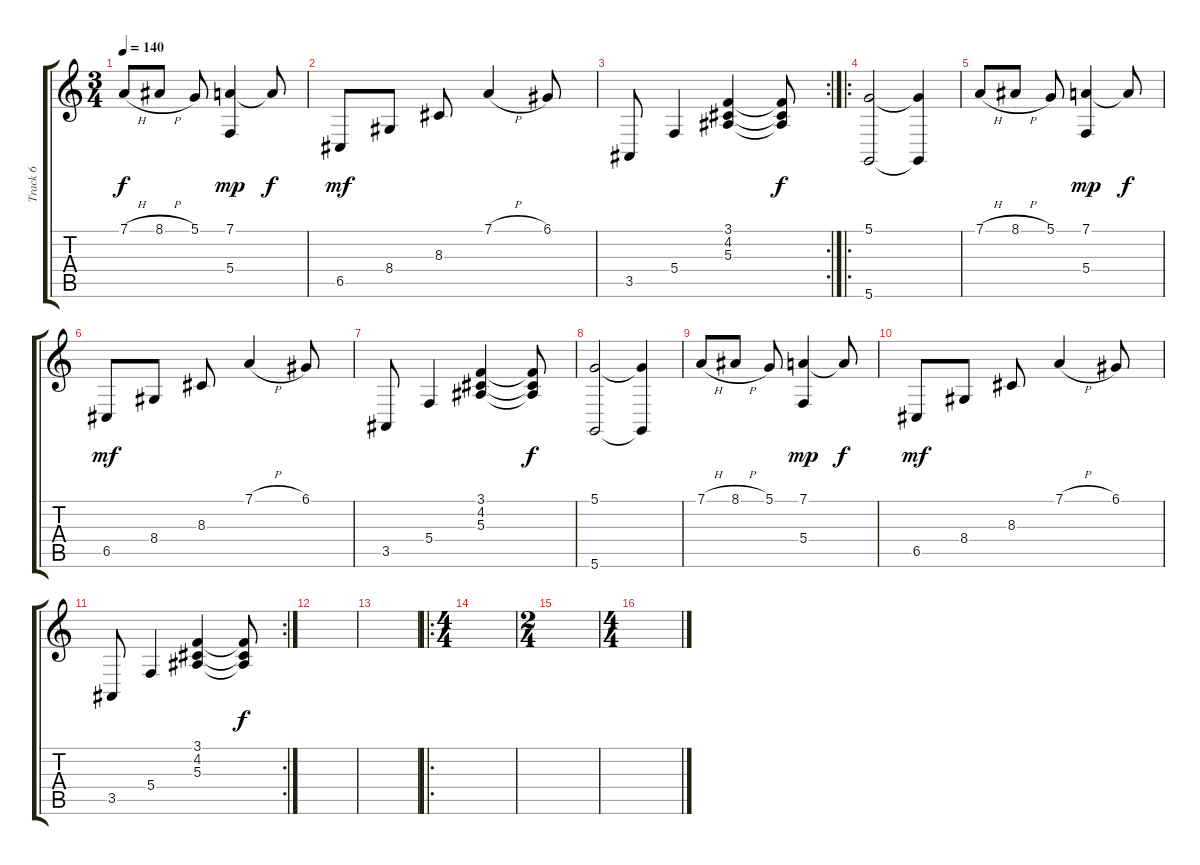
\track ("Track 6" "Track 6") {instrument acousticgrandpiano}
\staff {score tabs}
\tuning (D4 A3 F3 C3 G2 D2) {hide}
\ts (3 4)
\tempo 140
\clef g2
\ks c
7.1{h}.8{dy f} 8.1{h}.8 5.1.8 (7.1 5.4).4{dy mp} 7.1{t}.8{dy f} |
6.5.8{dy mf} 8.4.8 8.3.8 7.1{h}.4 6.1.8 |
\rc 2
3.5.8 5.4.4 (3.1 4.2 5.3).4 (3.1{t} 4.2{t} 5.3{t}).8{dy f} |
\ro
(5.1 5.6).2 (5.1{t} 5.6{t}).4 |
7.1{h}.8 8.1{h}.8 5.1.8 (7.1 5.4).4{dy mp} 7.1{t}.8{dy f} |
6.5.8{dy mf} 8.4.8 8.3.8 7.1{h}.4 6.1.8 |
3.5.8 5.4.4 (3.1 4.2 5.3).4 (3.1{t} 4.2{t} 5.3{t}).8{dy f} |
(5.1 5.6).2 (5.1{t} 5.6{t}).4 |
7.1{h}.8 8.1{h}.8 5.1.8 (7.1 5.4).4{dy mp} 7.1{t}.8{dy f} |
6.5.8{dy mf} 8.4.8 8.3.8 7.1{h}.4 6.1.8 |
\rc 2
3.5.8 5.4.4 (3.1 4.2 5.3).4 (3.1{t} 4.2{t} 5.3{t}).8{dy f} |
|
|
\ro
\ts (4 4)
|
\ts (2 4)
|
\ts (4 4)
